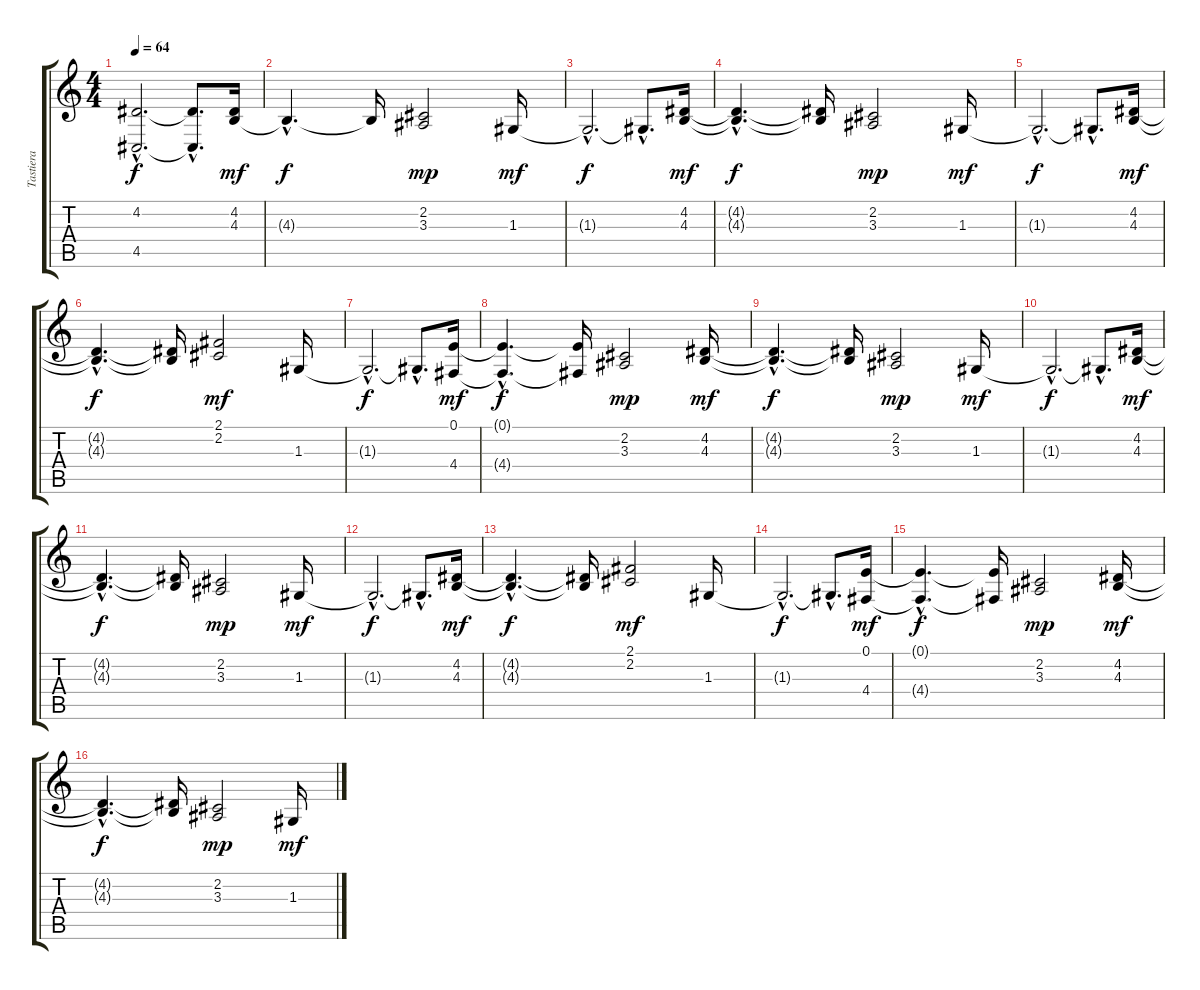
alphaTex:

\track ("Tastiera" "Tastiera") {instrument pad2warm}
\staff {score tabs}
\tuning (E4 B3 G3 D3 A2 E2) {hide}
\ts (4 4)
\tempo 64
\clef g2
\ks c
(4.2{hac t} 4.5{hac t}).2{d dy f} (4.2{hac t} 4.5{hac t}).8{d} (4.2 4.3).16{dy mf} |
4.3{hac t}.4{d dy f} 4.3{t}.16 (2.2 3.3).2{dy mp} 1.3.16{dy mf} |
1.3{hac t}.2{d dy f} 1.3{hac t}.8{d} (4.2 4.3).16{dy mf} |
(4.2{hac t} 4.3{hac t}).4{d dy f} (4.2{t} 4.3{t}).16 (2.2 3.3).2{dy mp} 1.3.16{dy mf} |
1.3{hac t}.2{d dy f} 1.3{hac t}.8{d} (4.2 4.3).16{dy mf} |
(4.2{hac t} 4.3{hac t}).4{d dy f} (4.2{t} 4.3{t}).16 (2.1 2.2).2{dy mf} 1.3.16 |
1.3{hac t}.2{d dy f} 1.3{hac t}.8{d} (0.1 4.4).16{dy mf} |
(0.1{hac t} 4.4{hac t}).4{d dy f} (0.1{t} 4.4{t}).16 (2.2 3.3).2{dy mp} (4.2 4.3).16{dy mf} |
(4.2{hac t} 4.3{hac t}).4{d dy f} (4.2{t} 4.3{t}).16 (2.2 3.3).2{dy mp} 1.3.16{dy mf} |
1.3{hac t}.2{d dy f} 1.3{hac t}.8{d} (4.2 4.3).16{dy mf} |
(4.2{hac t} 4.3{hac t}).4{d dy f} (4.2{t} 4.3{t}).16 (2.2 3.3).2{dy mp} 1.3.16{dy mf} |
1.3{hac t}.2{d dy f} 1.3{hac t}.8{d} (4.2 4.3).16{dy mf} |
(4.2{hac t} 4.3{hac t}).4{d dy f} (4.2{t} 4.3{t}).16 (2.1 2.2).2{dy mf} 1.3.16 |
1.3{hac t}.2{d dy f} 1.3{hac t}.8{d} (0.1 4.4).16{dy mf} |
(0.1{hac t} 4.4{hac t}).4{d dy f} (0.1{t} 4.4{t}).16 (2.2 3.3).2{dy mp volume 9} (4.2 4.3).16{dy mf volume 8} |
(4.2{hac t} 4.3{hac t}).4{d dy f} (4.2{t} 4.3{t}).16 (2.2 3.3).2{dy mp volume 7} 1.3.16{dy mf volume 6}
